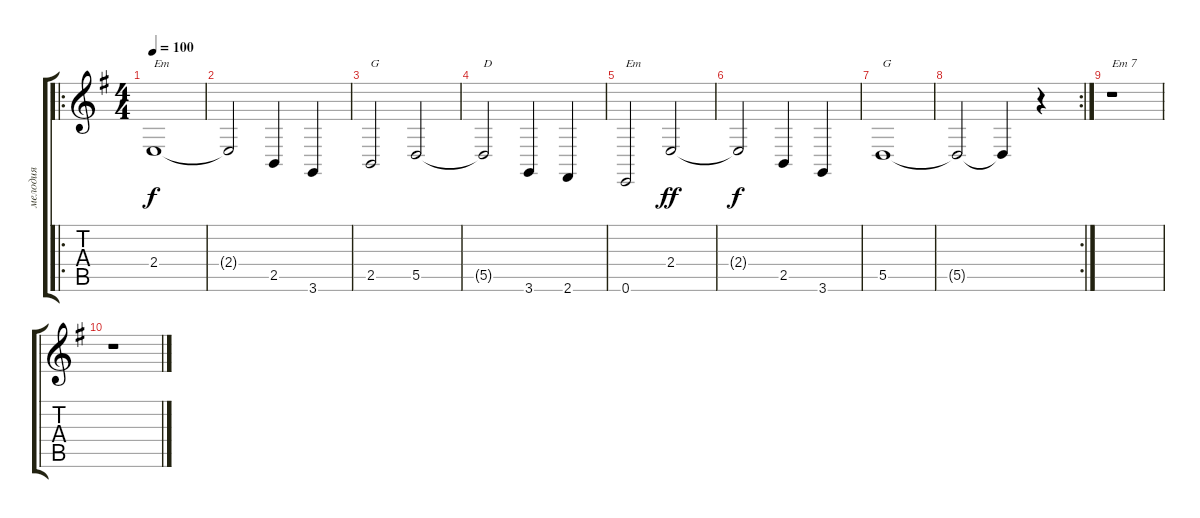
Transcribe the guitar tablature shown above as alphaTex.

\track ("мелодия" "мелодия") {instrument accordion}
\staff {score tabs}
\tuning (E4 B3 G3 D3 A2 E2) {hide}
\ro
\ts (4 4)
\section ("" "")
\tempo 100
\clef g2
\ks eminor
2.4.1{txt "Em" dy f} |
2.4{t}.2 2.5.4 3.6.4 |
2.5.2{txt "G"} 5.5.2 |
5.5{t}.2{txt "D"} 3.6.4 2.6.4 |
0.6.2{txt "Em"} 2.4.2{dy ff} |
2.4{t}.2{dy f} 2.5.4 3.6.4 |
5.5.1{txt "G"} |
\rc 2
5.5{t}.2 5.5{t}.4 r.4 |
r.1{txt "Em 7"} |
r.1
